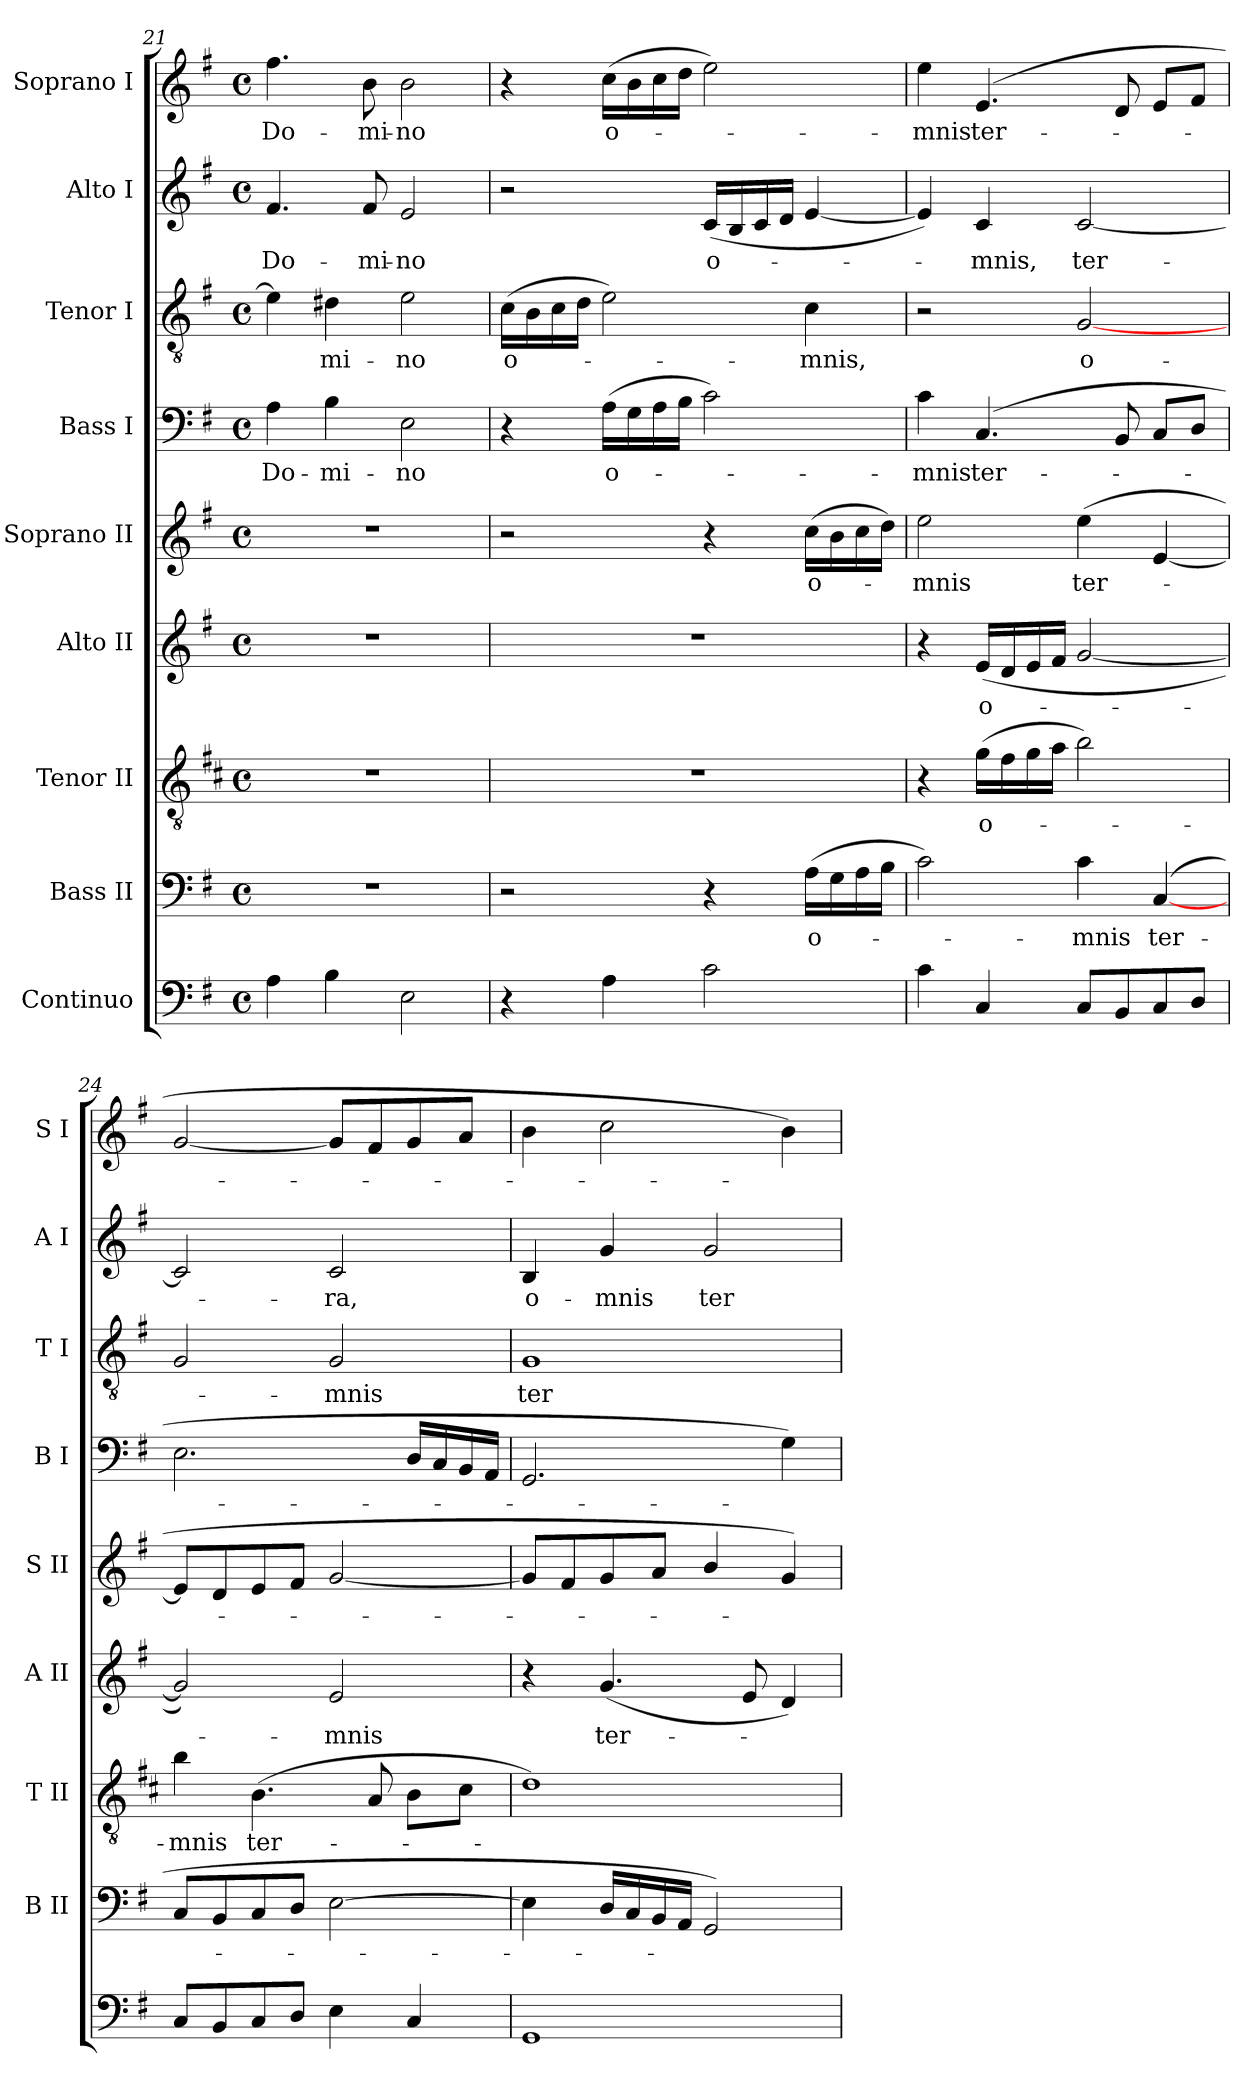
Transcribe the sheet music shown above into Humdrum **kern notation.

**kern	**kern	**text	**kern	**text	**kern	**text	**kern	**text	**kern	**text	**kern	**text	**kern	**text	**kern	**text
*part9	*part8	*part8	*part7	*part7	*part6	*part6	*part5	*part5	*part4	*part4	*part3	*part3	*part2	*part2	*part1	*part1
*staff9	*staff8	*staff8	*staff7	*staff7	*staff6	*staff6	*staff5	*staff5	*staff4	*staff4	*staff3	*staff3	*staff2	*staff2	*staff1	*staff1
*I"Continuo	*I"Bass II	*	*I"Tenor II	*	*I"Alto II	*	*I"Soprano II	*	*I"Bass I	*	*I"Tenor I	*	*I"Alto I	*	*I"Soprano I	*
*	*I'B II	*	*I'T II	*	*I'A II	*	*I'S II	*	*I'B I	*	*I'T I	*	*I'A I	*	*I'S I	*
*clefF4	*clefF4	*	*clefGv2	*	*clefG2	*	*clefG2	*	*clefF4	*	*clefGv2	*	*clefG2	*	*clefG2	*
*	*	*	*ITrd4c7	*	*	*	*	*	*	*	*	*	*	*	*	*
*k[f#]	*k[f#]	*	*k[f#]	*	*k[f#]	*	*k[f#]	*	*k[f#]	*	*k[f#]	*	*k[f#]	*	*k[f#]	*
*G:	*G:	*	*G:	*	*G:	*	*G:	*	*G:	*	*G:	*	*G:	*	*G:	*
*M4/4	*M4/4	*	*M4/4	*	*M4/4	*	*M4/4	*	*M4/4	*	*M4/4	*	*M4/4	*	*M4/4	*
*met(c)	*met(c)	*	*met(c)	*	*met(c)	*	*met(c)	*	*met(c)	*	*met(c)	*	*met(c)	*	*met(c)	*
=21	=21	=21	=21	=21	=21	=21	=21	=21	=21	=21	=21	=21	=21	=21	=21	=21
!	!	!	!	!	!	!	!	!	!	!LO:LY:b	!	!	!	!LO:LY:b	!	!LO:LY:b
4A	1r	.	1r	.	1r	.	1r	.	4A	Do-	4e]	.	4.f#	Do-	4.ff#	Do-
!	!	!	!	!	!	!	!	!	!	!LO:LY:b	!	!LO:LY:b	!	!	!	!
4B	.	.	.	.	.	.	.	.	4B	-mi-	4d#X	mi-	.	.	.	.
!	!	!	!	!	!	!	!	!	!	!	!	!	!	!LO:LY:b	!	!LO:LY:b
.	.	.	.	.	.	.	.	.	.	.	.	.	8f#	-mi-	8b	-mi-
!	!	!	!	!	!	!	!	!	!	!LO:LY:b	!	!LO:LY:b	!	!LO:LY:b	!	!LO:LY:b
2E	.	.	.	.	.	.	.	.	2E	-no	2e	-no	2e	-no	2b	-no
=22	=22	=22	=22	=22	=22	=22	=22	=22	=22	=22	=22	=22	=22	=22	=22	=22
!	!	!	!	!	!	!	!	!	!	!	!	!LO:LY:b	!	!	!	!
4r	2r	.	1r	.	1r	.	2r	.	4r	.	(>16cLL	o-	2r	.	4r	.
.	.	.	.	.	.	.	.	.	.	.	16B	.	.	.	.	.
.	.	.	.	.	.	.	.	.	.	.	16c	.	.	.	.	.
.	.	.	.	.	.	.	.	.	.	.	16dJJ	.	.	.	.	.
!	!	!	!	!	!	!	!	!	!	!LO:LY:b	!	!	!	!	!	!LO:LY:b
4A	.	.	.	.	.	.	.	.	(>16ALL	o-	2e)	.	.	.	(>16ccLL	o-
.	.	.	.	.	.	.	.	.	16G	.	.	.	.	.	16b	.
.	.	.	.	.	.	.	.	.	16A	.	.	.	.	.	16cc	.
.	.	.	.	.	.	.	.	.	16BJJ	.	.	.	.	.	16ddJJ	.
!	!	!	!	!	!	!	!	!	!	!	!	!	!	!LO:LY:b	!	!
2c	4r	.	.	.	.	.	4r	.	2c)	.	.	.	(<16cLL	o-	2ee)	.
.	.	.	.	.	.	.	.	.	.	.	.	.	16B	.	.	.
.	.	.	.	.	.	.	.	.	.	.	.	.	16c	.	.	.
.	.	.	.	.	.	.	.	.	.	.	.	.	16dJJ	.	.	.
!	!	!LO:LY:b	!	!	!	!	!	!LO:LY:b	!	!	!	!LO:LY:b	!	!	!	!
.	(>16ALL	o-	.	.	.	.	(>16ccLL	o-	.	.	4c	mnis,	[4e	.	.	.
.	16G	.	.	.	.	.	16b	.	.	.	.	.	.	.	.	.
.	16A	.	.	.	.	.	16cc	.	.	.	.	.	.	.	.	.
.	16BJJ	.	.	.	.	.	16ddJJ)	.	.	.	.	.	.	.	.	.
=23	=23	=23	=23	=23	=23	=23	=23	=23	=23	=23	=23	=23	=23	=23	=23	=23
!	!	!	!	!	!	!	!	!LO:LY:b	!	!LO:LY:b	!	!	!	!	!	!LO:LY:b
4c	2c)	.	4r	.	4r	.	2ee	mnis	4c	mnis	2r	.	4e])	.	4ee	mnis
!	!	!	!	!LO:LY:b	!	!LO:LY:b	!	!	!	!LO:LY:b	!	!	!	!LO:LY:b	!	!LO:LY:b
4C	.	.	(>16cLL	o-	(<16eLL	o-	.	.	(<4.C	ter-	.	.	4c	mnis,	(<4.e	ter-
.	.	.	16B	.	16d	.	.	.	.	.	.	.	.	.	.	.
.	.	.	16c	.	16e	.	.	.	.	.	.	.	.	.	.	.
.	.	.	16dJJ	.	16f#JJ	.	.	.	.	.	.	.	.	.	.	.
!	!	!LO:LY:b	!	!	!	!	!	!LO:LY:b	!	!	!	!LO:LY:b	!	!LO:LY:b	!	!
8CL	4c	mnis	2e)	.	[2g	.	(<4ee	ter-	.	.	[2G	o-	[2c	ter-	.	.
8BB	.	.	.	.	.	.	.	.	8BB	.	.	.	.	.	8d	.
!	!	!LO:LY:b	!	!	!	!	!	!	!	!	!	!	!	!	!	!
8C	(<[4C	ter-	.	.	.	.	[4e	.	8CL	.	.	.	.	.	8eL	.
8DJ	.	.	.	.	.	.	.	.	8DJ	.	.	.	.	.	8f#J	.
=24	=24	=24	=24	=24	=24	=24	=24	=24	=24	=24	=24	=24	=24	=24	=24	=24
!	!	!	!	!LO:LY:b	!	!	!	!	!	!	!	!	!	!	!	!
8CL	8CL	.	4e	mnis	2g])	.	8eL]	.	2.E	.	2G	.	2c]	.	[2g	.
8BB	8BB	.	.	.	.	.	8d	.	.	.	.	.	.	.	.	.
!	!	!	!	!LO:LY:b	!	!	!	!	!	!	!	!	!	!	!	!
8C	8C	.	(<4.E	ter-	.	.	8e	.	.	.	.	.	.	.	.	.
8DJ	8DJ	.	.	.	.	.	8f#J	.	.	.	.	.	.	.	.	.
!	!	!	!	!	!	!LO:LY:b	!	!	!	!	!	!LO:LY:b	!	!LO:LY:b	!	!
4E	[2E	.	.	.	2e	mnis	[2g	.	.	.	2G	mnis	2c	ra,	8gL]	.
.	.	.	8D	.	.	.	.	.	.	.	.	.	.	.	8f#	.
4C	.	.	8EL	.	.	.	.	.	16DLL	.	.	.	.	.	8g	.
.	.	.	.	.	.	.	.	.	16C	.	.	.	.	.	.	.
.	.	.	8F#J	.	.	.	.	.	16BB	.	.	.	.	.	8aJ	.
.	.	.	.	.	.	.	.	.	16AAJJ	.	.	.	.	.	.	.
=25	=25	=25	=25	=25	=25	=25	=25	=25	=25	=25	=25	=25	=25	=25	=25	=25
!	!	!	!	!	!	!	!	!	!	!	!	!LO:LY:b	!	!LO:LY:b	!	!
1GG	4E]	.	1G)	.	4r	.	8gL]	.	2.GG	.	1G	ter-	4B	o-	4b	.
.	.	.	.	.	.	.	8f#	.	.	.	.	.	.	.	.	.
!	!	!	!	!	!	!LO:LY:b	!	!	!	!	!	!	!	!LO:LY:b	!	!
.	16DLL	.	.	.	(<4.g	ter-	8g	.	.	.	.	.	4g	-mnis	2cc	.
.	16C	.	.	.	.	.	.	.	.	.	.	.	.	.	.	.
.	16BB	.	.	.	.	.	8aJ	.	.	.	.	.	.	.	.	.
.	16AAJJ	.	.	.	.	.	.	.	.	.	.	.	.	.	.	.
!	!	!	!	!	!	!	!	!	!	!	!	!	!	!LO:LY:b	!	!
.	2GG)	.	.	.	.	.	4b/	.	.	.	.	.	2g	ter-	.	.
.	.	.	.	.	8e	.	.	.	.	.	.	.	.	.	.	.
.	.	.	.	.	4d)	.	4g)	.	4G)	.	.	.	.	.	4b)	.
=	=	=	=	=	=	=	=	=	=	=	=	=	=	=	=	=
*-	*-	*-	*-	*-	*-	*-	*-	*-	*-	*-	*-	*-	*-	*-	*-	*-
